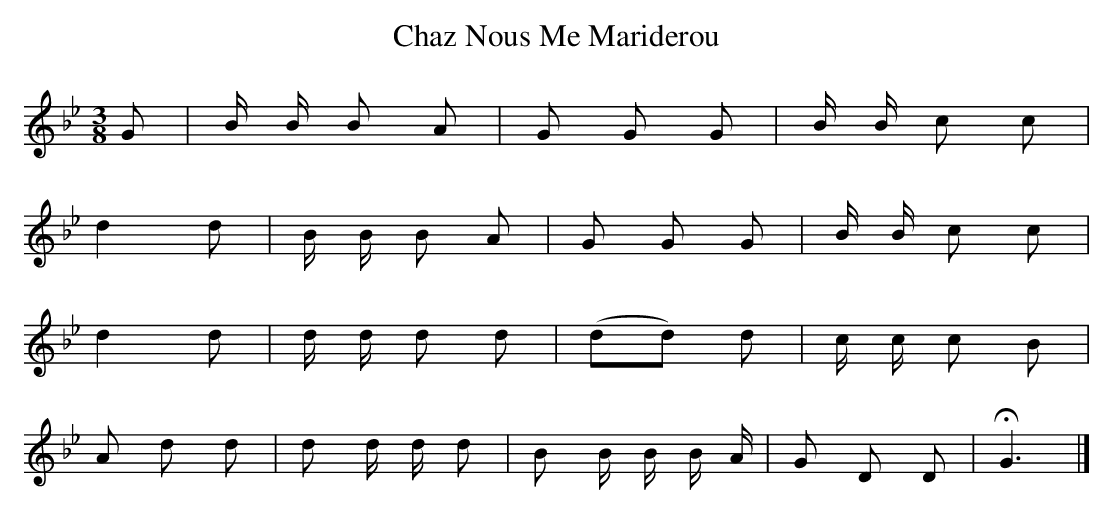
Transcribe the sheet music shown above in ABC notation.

X:1
T:Chaz Nous Me Mariderou
M:3/8
L:1/8
K:Gm
G | B/ B/ B A | G G G | B/ B/ c c |
d2 d | B/ B/ B A | G G G | B/ B/ c c |
d2 d | d/ d/ d d | (dd) d | c/ c/ c B |
A d d | d d/ d/ d | B B/ B/ B/ A/ | G D D | !fermata! G3 |]
